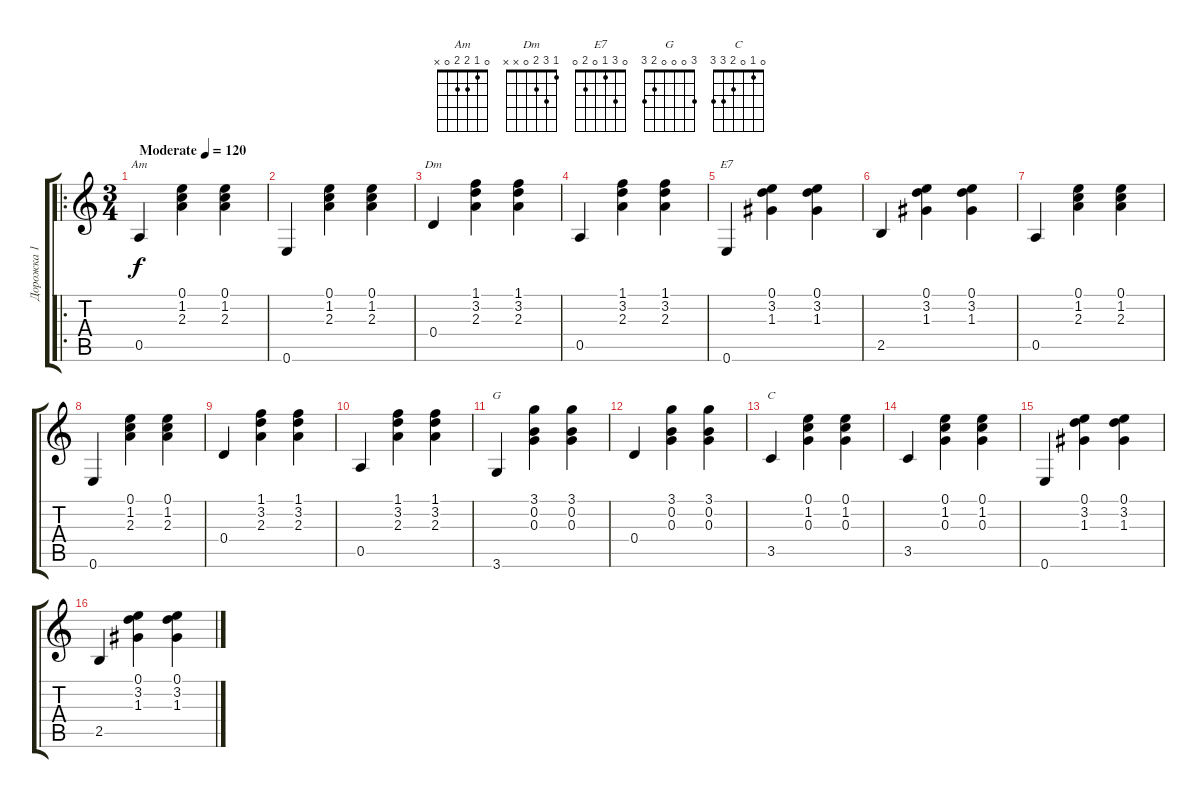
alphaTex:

\track ("Дорожка 1" "Дорожка 1") {instrument acousticguitarnylon}
\staff {score tabs}
\tuning (E4 B3 G3 D3 A2 E2) {hide}
\chord ("Am" 0 1 2 2 0 x)
\chord ("Dm" 1 3 2 0 x x)
\chord ("E7" 0 3 1 0 2 0)
\chord ("G" 3 0 0 0 2 3)
\chord ("C" 0 1 0 2 3 3)
\ro
\ts (3 4)
\tempo (120 "Moderate")
\clef g2
\ks c
0.5.4{ch "Am" dy f instrument acousticguitarnylon} (0.1 1.2 2.3).4 (0.1 1.2 2.3).4 |
0.6.4 (0.1 1.2 2.3).4 (0.1 1.2 2.3).4 |
0.4.4{ch "Dm"} (1.1 3.2 2.3).4 (1.1 3.2 2.3).4 |
0.5.4 (1.1 3.2 2.3).4 (1.1 3.2 2.3).4 |
0.6.4{ch "E7"} (0.1 3.2 1.3).4 (0.1 3.2 1.3).4 |
2.5.4 (0.1 3.2 1.3).4 (0.1 3.2 1.3).4 |
0.5.4 (0.1 1.2 2.3).4 (0.1 1.2 2.3).4 |
0.6.4 (0.1 1.2 2.3).4 (0.1 1.2 2.3).4 |
0.4.4 (1.1 3.2 2.3).4 (1.1 3.2 2.3).4 |
0.5.4 (1.1 3.2 2.3).4 (1.1 3.2 2.3).4 |
3.6.4{ch "G"} (3.1 0.2 0.3).4 (3.1 0.2 0.3).4 |
0.4.4 (3.1 0.2 0.3).4 (3.1 0.2 0.3).4 |
3.5.4{ch "C"} (0.1 1.2 0.3).4 (0.1 1.2 0.3).4 |
3.5.4 (0.1 1.2 0.3).4 (0.1 1.2 0.3).4 |
0.6.4 (0.1 3.2 1.3).4 (0.1 3.2 1.3).4 |
2.5.4 (0.1 3.2 1.3).4 (0.1 3.2 1.3).4
